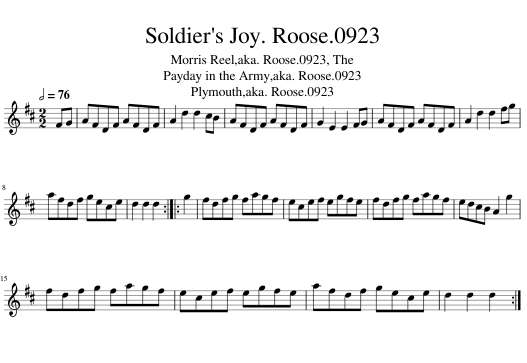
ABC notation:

X:1
L:1/8
Q:1/2=76
M:2/2
I:linebreak $
K:D
V:1 treble
V:1
 FG | AFDF AFDF | A2 d2 d2 cB | AFDF AFDF | G2 E2 E2 FG | %5
 AFDF AFDF | A2 d2 d2 fg |$ afdf gece | d2 d2 d2 :: g2 | %10
 fdfg fagf | ecef egfe | fdfg fagf | edcB A2 g2 |$ fdfg fagf | %15
 ecef egfe | afdf gece | d2 d2 d2 :| %18
